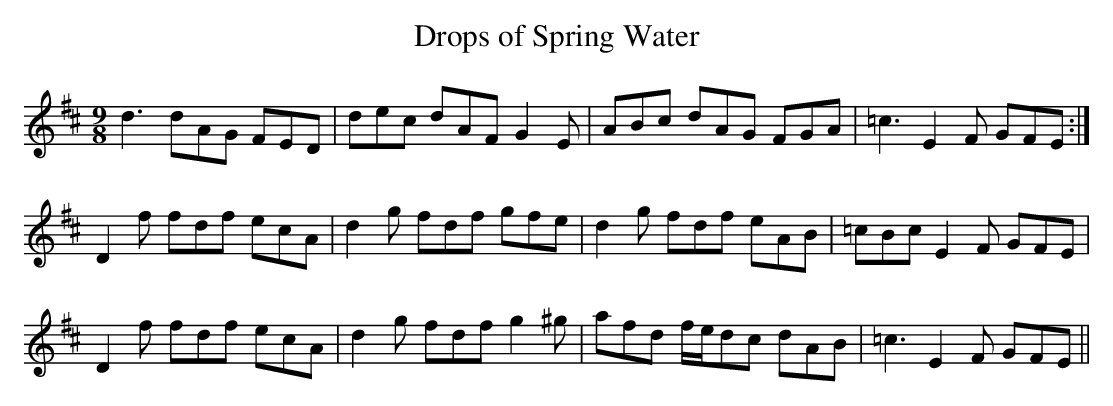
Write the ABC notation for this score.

X:1
T: Drops of Spring Water
L: 1/8
M: 9/8
K: D
d3 dAG FED|dec dAF G2 E|ABc dAG FGA|=c3 E2 F GFE :|
D2 f fdf ecA|d2 g fdf gfe|d2 g fdf eAB|\
=cBc E2 F GFE|
D2 f fdf ecA|d2 g fdf g2 ^g|afd f/e/dc dAB|\
=c3 E2 F GFE||
